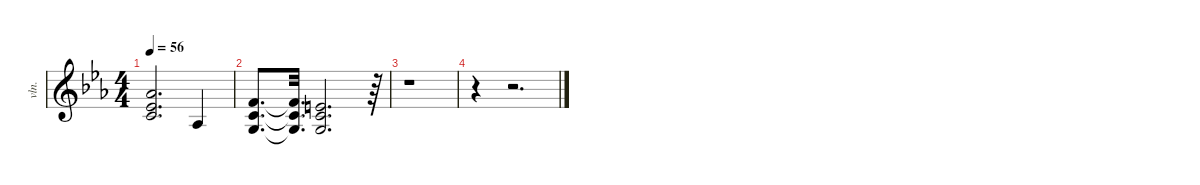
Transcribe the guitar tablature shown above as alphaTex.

\defaultSystemsLayout 4
\hideDynamics
\bracketExtendMode nobrackets
\otherSystemsTrackNameOrientation horizontal
\track ("Celesta" "vln.") {instrument synthstrings1}
\staff {score}
\tuning (E4 B3 G3 D3 A2 E2)
\ts (4 4)
\tempo 56
\clef g2
\ks eb
(4.1{acc b} 4.2{acc b} 5.3{acc forcenatural}).2{d dy f beam Up} 6.4{acc b}.4{beam Up} |
(6.2{acc forcenatural} 5.3{acc forcenatural} 5.4{acc forcenatural}).8{d beam Up} (6.2{t acc forcenatural} 5.3{t acc forcenatural} 5.4{t acc forcenatural}).32{d beam Up} (5.2{acc forcenatural} 5.3{acc forcenatural} 5.4{acc forcenatural}).2{d beam Up} r.64{beam Up} |
r.1{beam Down} |
r.4{beam Down} r.2{d beam Down}
